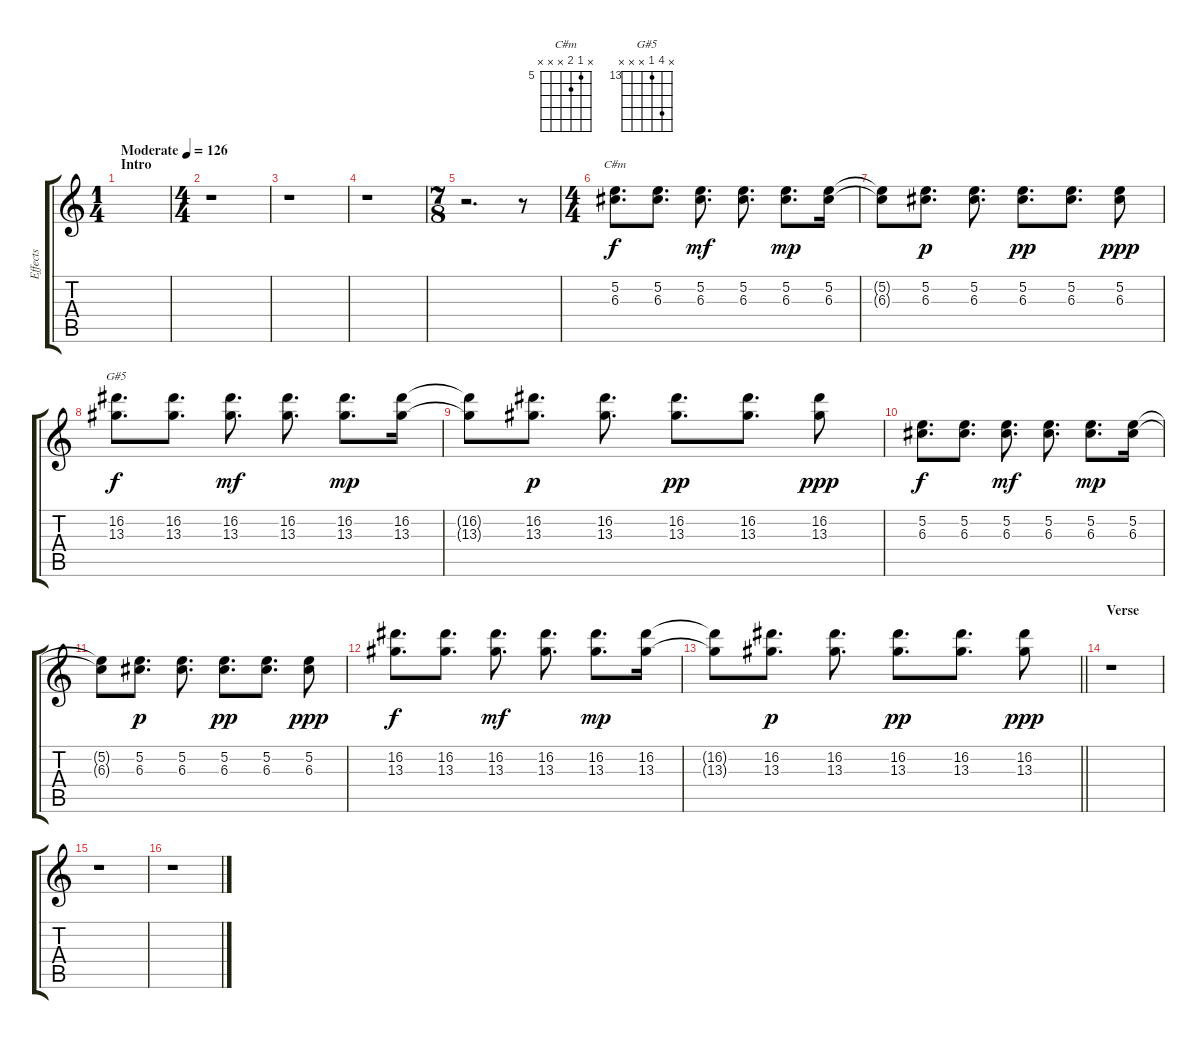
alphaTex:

\track ("Effects" "Effects") {instrument overdrivenguitar}
\staff {score tabs}
\tuning (E4 B3 G3 D3 A2 E2) {hide}
\chord ("C#m" x 5 6 x x x) {firstfret 5}
\chord ("G#5" x 16 13 x x x) {firstfret 13}
\ts (1 4)
\section ("" "Intro")
\tempo (126 "Moderate")
\clef g2
\ks c
|
\ts (4 4)
r.1 |
r.1 |
r.1 |
\ts (7 8)
r.2{d} r.8 |
\ts (4 4)
(5.2 6.3).8{d ch "C#m"} (5.2 6.3).8{d} (5.2 6.3).8{d dy mf} (5.2 6.3).8{d} (5.2 6.3).8{d dy mp} (5.2 6.3).16 |
(5.2{t} 6.3{t}).8 (5.2 6.3).8{d dy p} (5.2 6.3).8{d} (5.2 6.3).8{d dy pp} (5.2 6.3).8{d} (5.2 6.3).8{dy ppp} |
(16.2 13.3).8{d ch "G#5" dy f} (16.2 13.3).8{d} (16.2 13.3).8{d dy mf} (16.2 13.3).8{d} (16.2 13.3).8{d dy mp} (16.2 13.3).16 |
(16.2{t} 13.3{t}).8 (16.2 13.3).8{d dy p} (16.2 13.3).8{d} (16.2 13.3).8{d dy pp} (16.2 13.3).8{d} (16.2 13.3).8{dy ppp} |
(5.2 6.3).8{d dy f} (5.2 6.3).8{d} (5.2 6.3).8{d dy mf} (5.2 6.3).8{d} (5.2 6.3).8{d dy mp} (5.2 6.3).16 |
(5.2{t} 6.3{t}).8 (5.2 6.3).8{d dy p} (5.2 6.3).8{d} (5.2 6.3).8{d dy pp} (5.2 6.3).8{d} (5.2 6.3).8{dy ppp} |
(16.2 13.3).8{d dy f} (16.2 13.3).8{d} (16.2 13.3).8{d dy mf} (16.2 13.3).8{d} (16.2 13.3).8{d dy mp} (16.2 13.3).16 |
\barLineRight lightlight
(16.2{t} 13.3{t}).8 (16.2 13.3).8{d dy p} (16.2 13.3).8{d} (16.2 13.3).8{d dy pp} (16.2 13.3).8{d} (16.2 13.3).8{dy ppp} |
\section ("" "Verse")
r.1 |
r.1 |
r.1
